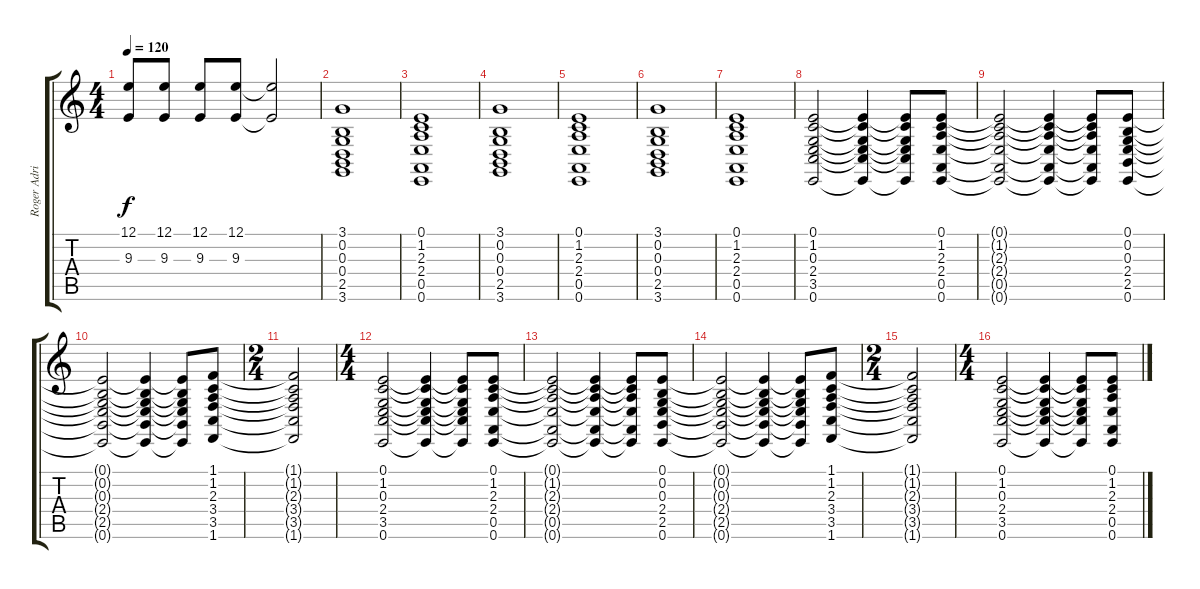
\track ("Roger Adrian O'Donnell " "Roger Adri") {instrument electricgrandpiano}
\staff {score tabs}
\tuning (E4 B3 G3 D3 A2 E2) {hide}
\ts (4 4)
\tempo 120
\clef g2
\ks c
(12.1 9.3).8{dy f} (12.1 9.3).8 (12.1 9.3).8 (12.1 9.3).8 (12.1{t} 9.3{t}).2 |
(3.1 0.2 0.3 0.4 2.5 3.6).1{volume 7 instrument electricgrandpiano} |
(0.1 1.2 2.3 2.4 0.5 0.6).1 |
(3.1 0.2 0.3 0.4 2.5 3.6).1 |
(0.1 1.2 2.3 2.4 0.5 0.6).1 |
(3.1 0.2 0.3 0.4 2.5 3.6).1 |
(0.1 1.2 2.3 2.4 0.5 0.6).1 |
(0.1 1.2 0.3 2.4 3.5 0.6).2 (0.1{t} 1.2{t} 0.3{t} 2.4{t} 3.5{t} 0.6{t}).4 (0.1{t} 1.2{t} 0.3{t} 2.4{t} 3.5{t} 0.6{t}).8 (0.1 1.2 2.3 2.4 0.5 0.6).8 |
(0.1{t} 1.2{t} 2.3{t} 2.4{t} 0.5{t} 0.6{t}).2 (0.1{t} 1.2{t} 2.3{t} 2.4{t} 0.5{t} 0.6{t}).4 (0.1{t} 1.2{t} 2.3{t} 2.4{t} 0.5{t} 0.6{t}).8 (0.1 0.2 0.3 2.4 2.5 0.6).8 |
(0.1{t} 0.2{t} 0.3{t} 2.4{t} 2.5{t} 0.6{t}).2 (0.1{t} 0.2{t} 0.3{t} 2.4{t} 2.5{t} 0.6{t}).4 (0.1{t} 0.2{t} 0.3{t} 2.4{t} 2.5{t} 0.6{t}).8 (1.1 1.2 2.3 3.4 3.5 1.6).8 |
\ts (2 4)
(1.1{t} 1.2{t} 2.3{t} 3.4{t} 3.5{t} 1.6{t}).2 |
\ts (4 4)
(0.1 1.2 0.3 2.4 3.5 0.6).2 (0.1{t} 1.2{t} 0.3{t} 2.4{t} 3.5{t} 0.6{t}).4 (0.1{t} 1.2{t} 0.3{t} 2.4{t} 3.5{t} 0.6{t}).8 (0.1 1.2 2.3 2.4 0.5 0.6).8 |
(0.1{t} 1.2{t} 2.3{t} 2.4{t} 0.5{t} 0.6{t}).2 (0.1{t} 1.2{t} 2.3{t} 2.4{t} 0.5{t} 0.6{t}).4 (0.1{t} 1.2{t} 2.3{t} 2.4{t} 0.5{t} 0.6{t}).8 (0.1 0.2 0.3 2.4 2.5 0.6).8 |
(0.1{t} 0.2{t} 0.3{t} 2.4{t} 2.5{t} 0.6{t}).2 (0.1{t} 0.2{t} 0.3{t} 2.4{t} 2.5{t} 0.6{t}).4 (0.1{t} 0.2{t} 0.3{t} 2.4{t} 2.5{t} 0.6{t}).8 (1.1 1.2 2.3 3.4 3.5 1.6).8 |
\ts (2 4)
(1.1{t} 1.2{t} 2.3{t} 3.4{t} 3.5{t} 1.6{t}).2 |
\ts (4 4)
(0.1 1.2 0.3 2.4 3.5 0.6).2 (0.1{t} 1.2{t} 0.3{t} 2.4{t} 3.5{t} 0.6{t}).4 (0.1{t} 1.2{t} 0.3{t} 2.4{t} 3.5{t} 0.6{t}).8 (0.1 1.2 2.3 2.4 0.5 0.6).8
